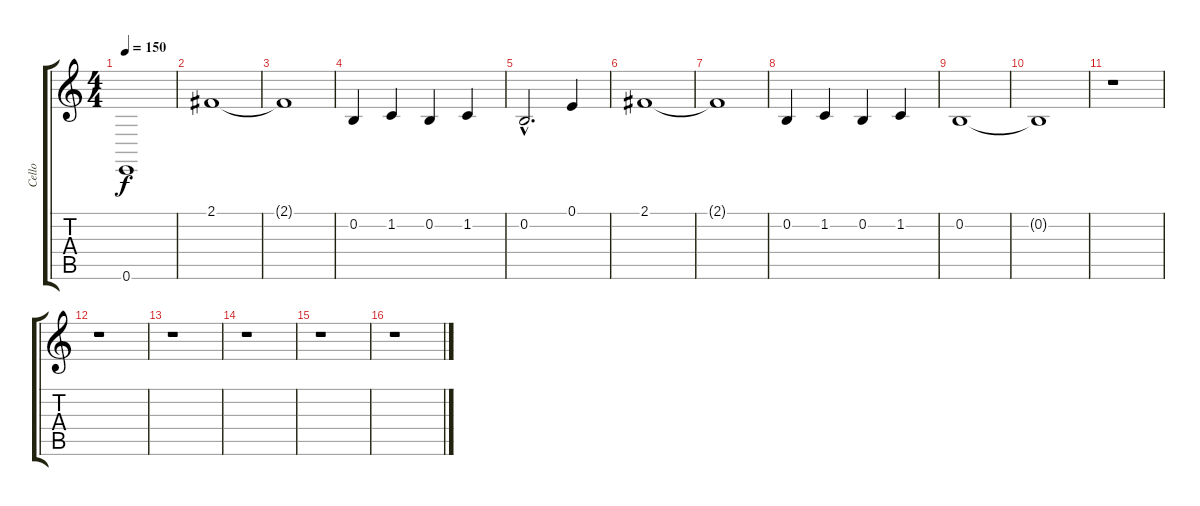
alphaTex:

\track ("Cello" "Cello") {instrument cello}
\staff {score tabs}
\tuning (E4 B3 G3 D3 A2 E2) {hide}
\ts (4 4)
\tempo 150
\clef g2
\ks c
0.6{t}.1{dy f} |
2.1.1 |
2.1{t}.1 |
0.2.4 1.2.4 0.2.4 1.2.4 |
0.2{hac}.2{d} 0.1.4 |
2.1.1 |
2.1{t}.1 |
0.2.4 1.2.4 0.2.4 1.2.4 |
0.2.1 |
0.2{t}.1 |
r.1 |
r.1 |
r.1 |
r.1 |
r.1 |
r.1
